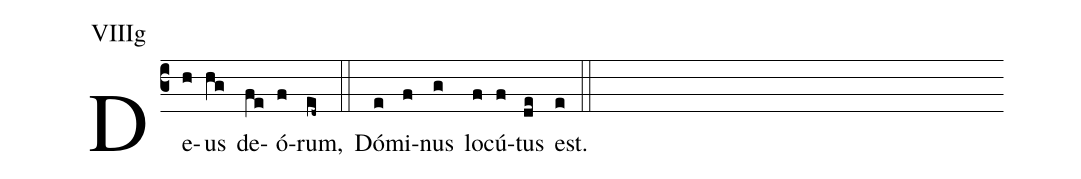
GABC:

annotation: VIIIg;
%%
(c3)De(h)us(hg) de(fe)ó(f)rum,(ed~) (::) Dó(e)mi(f)nus(g) lo(f)cú(f)tus(de) est.(e) (::)
